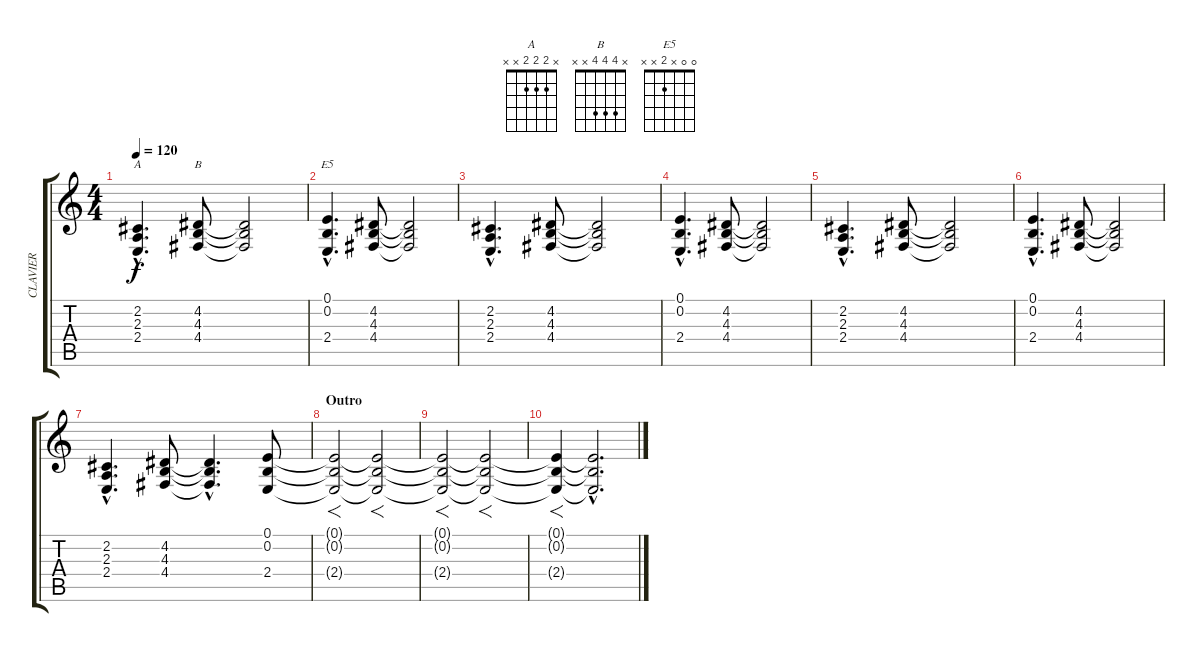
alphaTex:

\track ("CLAVIER" "CLAVIER") {instrument electricpiano1}
\staff {score tabs}
\tuning (E4 B3 G3 D3 A2 E2) {hide}
\chord ("A" x 2 2 2 x x)
\chord ("B" x 4 4 4 x x)
\chord ("E5" 0 0 x 2 x x)
\ts (4 4)
\tempo 120
\clef g2
\ks c
(2.2{hac} 2.3{hac} 2.4{hac}).4{d ch "A" dy f} (4.2 4.3 4.4).8{ch "B"} (4.2{t} 4.3{t} 4.4{t}).2 |
(0.1{hac} 0.2{hac} 2.4{hac}).4{d ch "E5"} (4.2 4.3 4.4).8 (4.2{t} 4.3{t} 4.4{t}).2 |
(2.2{hac} 2.3{hac} 2.4{hac}).4{d} (4.2 4.3 4.4).8 (4.2{t} 4.3{t} 4.4{t}).2 |
(0.1{hac} 0.2{hac} 2.4{hac}).4{d} (4.2 4.3 4.4).8 (4.2{t} 4.3{t} 4.4{t}).2 |
(2.2{hac} 2.3{hac} 2.4{hac}).4{d} (4.2 4.3 4.4).8 (4.2{t} 4.3{t} 4.4{t}).2 |
(0.1{hac} 0.2{hac} 2.4{hac}).4{d} (4.2 4.3 4.4).8 (4.2{t} 4.3{t} 4.4{t}).2 |
(2.2{hac} 2.3{hac} 2.4{hac}).4{d} (4.2 4.3 4.4).8 (4.2{hac t} 4.3{hac t} 4.4{hac t}).4{d} (0.1 0.2 2.4).8 |
\section ("" "Outro")
(0.1{t} 0.2{t} 2.4{t}).2{f volume 16} (0.1{t} 0.2{t} 2.4{t}).2{f} |
(0.1{t} 0.2{t} 2.4{t}).2{f} (0.1{t} 0.2{t} 2.4{t}).2{f} |
(0.1{t} 0.2{t} 2.4{t}).4{f} (0.1{hac t} 0.2{hac t} 2.4{hac t}).2{d}
